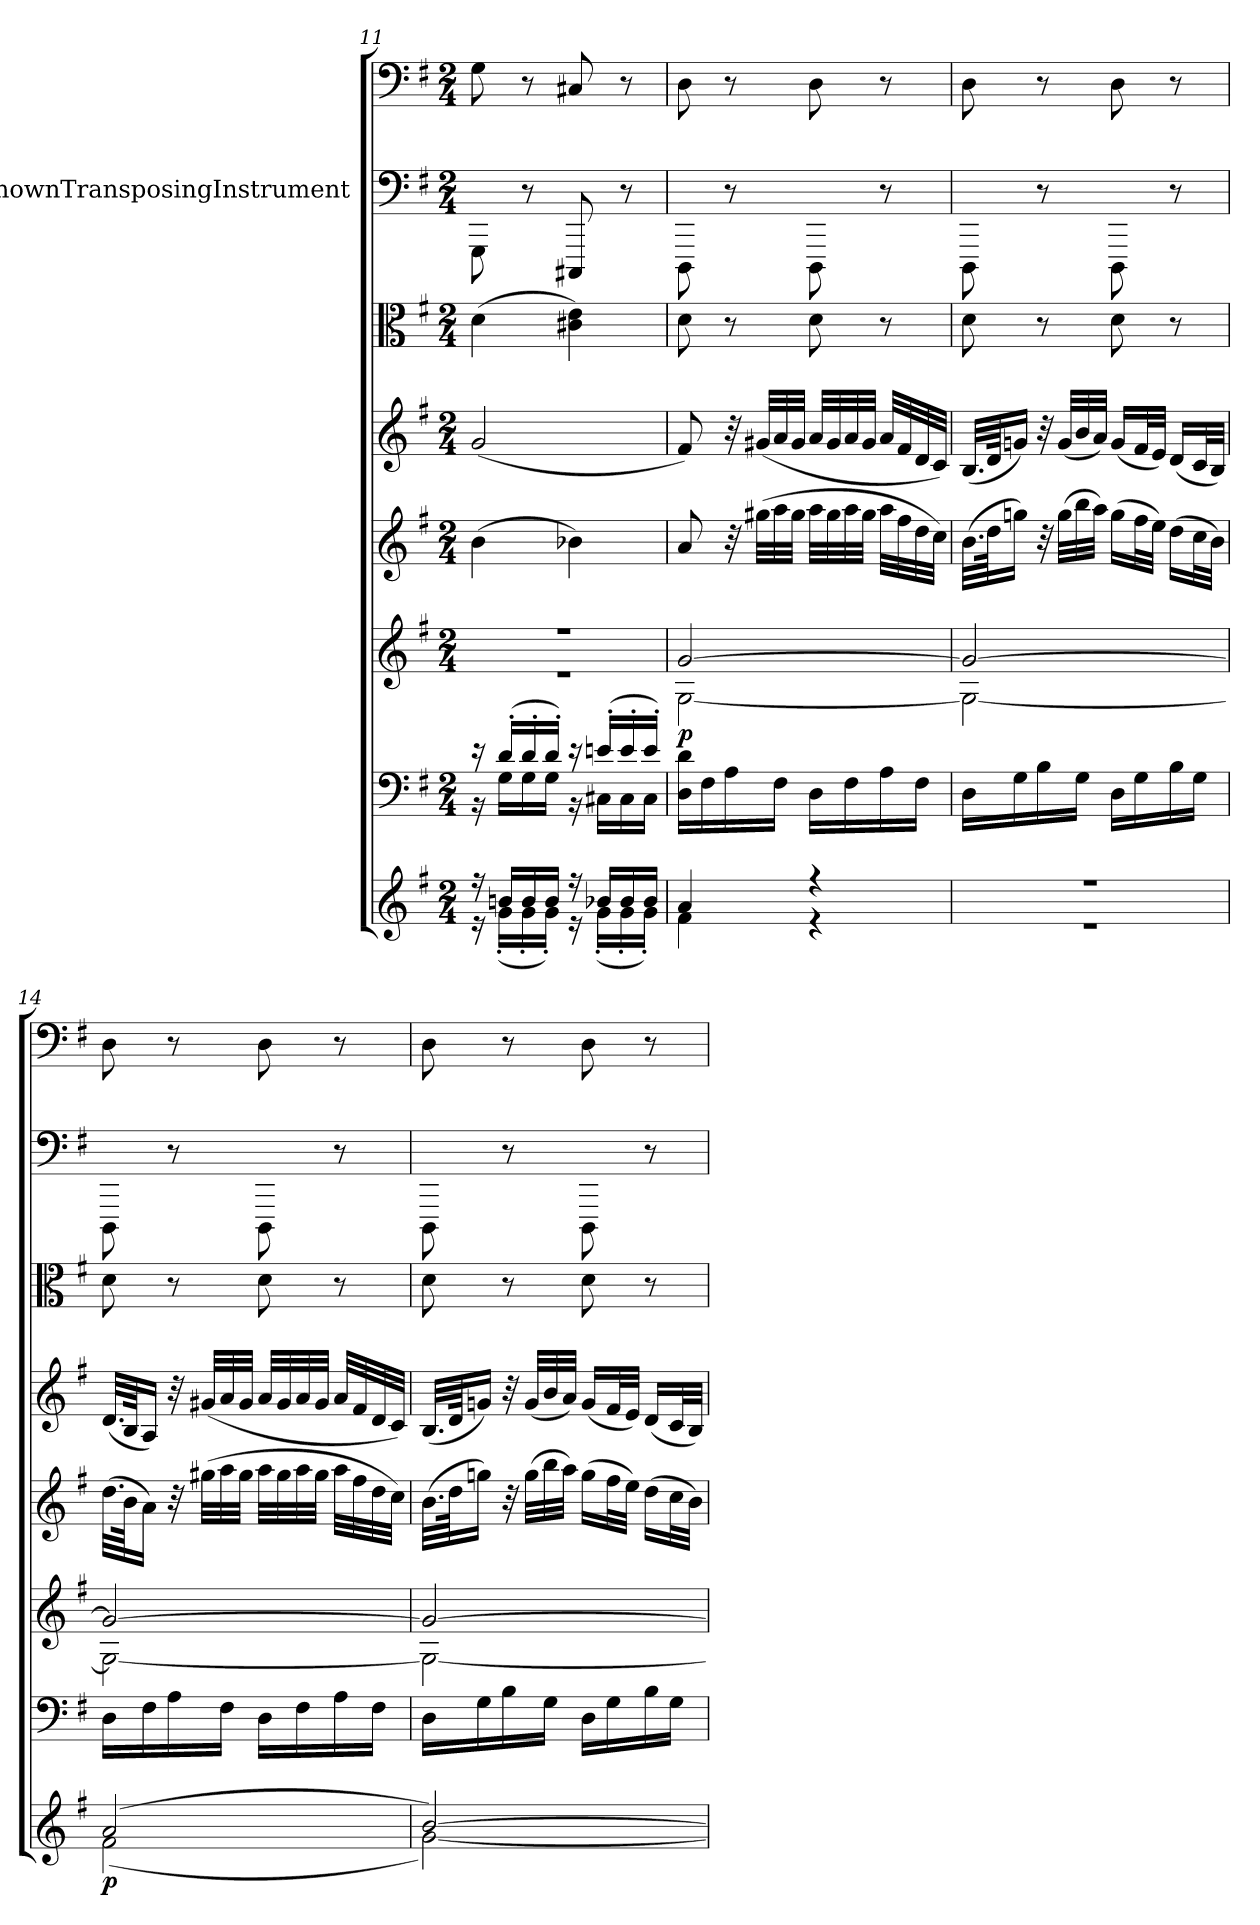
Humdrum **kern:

**kern	**dynam	**kern	**kern	**dynam	**kern	**kern	**kern	**kern	**kern
*part8	*part8	*part7	*part6	*part6	*part5	*part4	*part3	*part2	*part1
*staff8	*staff8	*staff7	*staff6	*staff6	*staff5	*staff4	*staff3	*staff2	*staff1
*	*	*	*	*	*	*	*	*I"UnknownTransposingInstrument	*
*clefG2	*	*clefF4	*clefG2	*	*clefG2	*clefG2	*clefC3	*clefF4	*clefF4
*	*	*	*	*	*	*	*	*ITrd-7c-12	*
*k[f#]	*	*k[f#]	*k[f#]	*	*k[f#]	*k[f#]	*k[f#]	*k[f#]	*k[f#]
*G:	*	*G:	*G:	*	*G:	*G:	*G:	*	*G:
*M2/4	*	*M2/4	*M2/4	*	*M2/4	*M2/4	*M2/4	*M2/4	*M2/4
=11	=11	=11	=11	=11	=11	=11	=11	=11	=11
*^	*	*^	*^	*	*	*	*	*	*
16r	16r	.	16r	16r	2r	2r	.	(4b\	(2g/	(4d\	8GG\	8G\
16bn/LL	(16g'\LL	.	(16d'/LL	16G\LL	.	.	.	.	.	.	.	.
16b/	16g'\	.	16d'/	16G\	.	.	.	.	.	.	8r	8r
16b/JJ	16g'\JJ)	.	16d'/JJ)	16G\JJ	.	.	.	.	.	.	.	.
16r	16r	.	16r	16r	.	.	.	4b-X\)	.	4c#X\ 4e\)	8CC#X/	8C#X/
16b-X/LL	(16g'\LL	.	(16en'/LL	16C#X\LL	.	.	.	.	.	.	.	.
16b-/	16g'\	.	16e'/	16C#\	.	.	.	.	.	.	8r	8r
16b-/JJ	16g'\JJ)	.	16e'/JJ)	16C#\JJ	.	.	.	.	.	.	.	.
*	*	*	*v	*v	*	*	*	*	*	*	*	*
=12	=12	=12	=12	=12	=12	=12	=12	=12	=12	=12	=12
4a/	4f#\	.	16D\ 16d\LL	[2g/	[2G\	p	8a/	8f#/)	8d\	8DD\	8D\
.	.	.	16F#\	.	.	.	.	.	.	.	.
.	.	.	16A\	.	.	.	32r	32r	8r	8r	8r
.	.	.	.	.	.	.	(32gg#X\LLL	(32g#X/LLL	.	.	.
.	.	.	16F#\JJ	.	.	.	32aa\	32a/	.	.	.
.	.	.	.	.	.	.	32gg#\JJJ	32g#/JJJ	.	.	.
4r	4r	.	16D\LL	.	.	.	32aa\LLL	32a/LLL	8d\	8DD\	8D\
.	.	.	.	.	.	.	32gg#\	32g#/	.	.	.
.	.	.	16F#\	.	.	.	32aa\	32a/	.	.	.
.	.	.	.	.	.	.	32gg#\JJJ	32g#/JJJ	.	.	.
.	.	.	16A\	.	.	.	32aa\LLL	32a/LLL	8r	8r	8r
.	.	.	.	.	.	.	32ff#\	32f#/	.	.	.
.	.	.	16F#\JJ	.	.	.	32dd\	32d/	.	.	.
.	.	.	.	.	.	.	32cc\JJJ)	32c/JJJ)	.	.	.
=13	=13	=13	=13	=13	=13	=13	=13	=13	=13	=13	=13
2r	2r	.	16D\LL	2g/_	2G\_	.	(32.b\LLL	(32.B/LLL	8d\	8DD\	8D\
.	.	.	.	.	.	.	64dd\JK	64d/JK	.	.	.
.	.	.	16G\	.	.	.	16ggn\JJ)	16gn/JJ)	.	.	.
.	.	.	16B\	.	.	.	32r	32r	8r	8r	8r
.	.	.	.	.	.	.	(32gg\LLL	(32g/LLL	.	.	.
.	.	.	16G\JJ	.	.	.	32bb\	32b/	.	.	.
.	.	.	.	.	.	.	32aa\JJJ)	32a/JJJ)	.	.	.
.	.	.	16D\LL	.	.	.	(16gg\LL	(16g/LL	8d\	8DD\	8D\
.	.	.	16G\	.	.	.	32ff#\L	32f#/L	.	.	.
.	.	.	.	.	.	.	32ee\JJJ)	32e/JJJ)	.	.	.
.	.	.	16B\	.	.	.	(16dd\LL	(16d/LL	8r	8r	8r
.	.	.	16G\JJ	.	.	.	32cc\L	32c/L	.	.	.
.	.	.	.	.	.	.	32b\JJJ)	32B/JJJ)	.	.	.
=14	=14	=14	=14	=14	=14	=14	=14	=14	=14	=14	=14
(2a/	(2f#\	p	16D\LL	2g/_	2G\_	.	(32.dd\LLL	(32.d/LLL	8d\	8DD\	8D\
.	.	.	.	.	.	.	64b\JK	64B/JK	.	.	.
.	.	.	16F#\	.	.	.	16a\JJ)	16A/JJ)	.	.	.
.	.	.	16A\	.	.	.	32r	32r	8r	8r	8r
.	.	.	.	.	.	.	(32gg#X\LLL	(32g#X/LLL	.	.	.
.	.	.	16F#\JJ	.	.	.	32aa\	32a/	.	.	.
.	.	.	.	.	.	.	32gg#\JJJ	32g#/JJJ	.	.	.
.	.	.	16D\LL	.	.	.	32aa\LLL	32a/LLL	8d\	8DD\	8D\
.	.	.	.	.	.	.	32gg#\	32g#/	.	.	.
.	.	.	16F#\	.	.	.	32aa\	32a/	.	.	.
.	.	.	.	.	.	.	32gg#\JJJ	32g#/JJJ	.	.	.
.	.	.	16A\	.	.	.	32aa\LLL	32a/LLL	8r	8r	8r
.	.	.	.	.	.	.	32ff#\	32f#/	.	.	.
.	.	.	16F#\JJ	.	.	.	32dd\	32d/	.	.	.
.	.	.	.	.	.	.	32cc\JJJ)	32c/JJJ)	.	.	.
=15	=15	=15	=15	=15	=15	=15	=15	=15	=15	=15	=15
[2b/)	[2g\)	.	16D\LL	2g/_	2G\_	.	(32.b\LLL	(32.B/LLL	8d\	8DD\	8D\
.	.	.	.	.	.	.	64dd\JK	64d/JK	.	.	.
.	.	.	16G\	.	.	.	16ggn\JJ)	16gn/JJ)	.	.	.
.	.	.	16B\	.	.	.	32r	32r	8r	8r	8r
.	.	.	.	.	.	.	(32gg\LLL	(32g/LLL	.	.	.
.	.	.	16G\JJ	.	.	.	32bb\	32b/	.	.	.
.	.	.	.	.	.	.	32aa\JJJ)	32a/JJJ)	.	.	.
.	.	.	16D\LL	.	.	.	(16gg\LL	(16g/LL	8d\	8DD\	8D\
.	.	.	16G\	.	.	.	32ff#\L	32f#/L	.	.	.
.	.	.	.	.	.	.	32ee\JJJ)	32e/JJJ)	.	.	.
.	.	.	16B\	.	.	.	(16dd\LL	(16d/LL	8r	8r	8r
.	.	.	16G\JJ	.	.	.	32cc\L	32c/L	.	.	.
.	.	.	.	.	.	.	32b\JJJ)	32B/JJJ)	.	.	.
*v	*v	*	*	*v	*v	*	*	*	*	*	*
=	=	=	=	=	=	=	=	=	=
*-	*-	*-	*-	*-	*-	*-	*-	*-	*-
